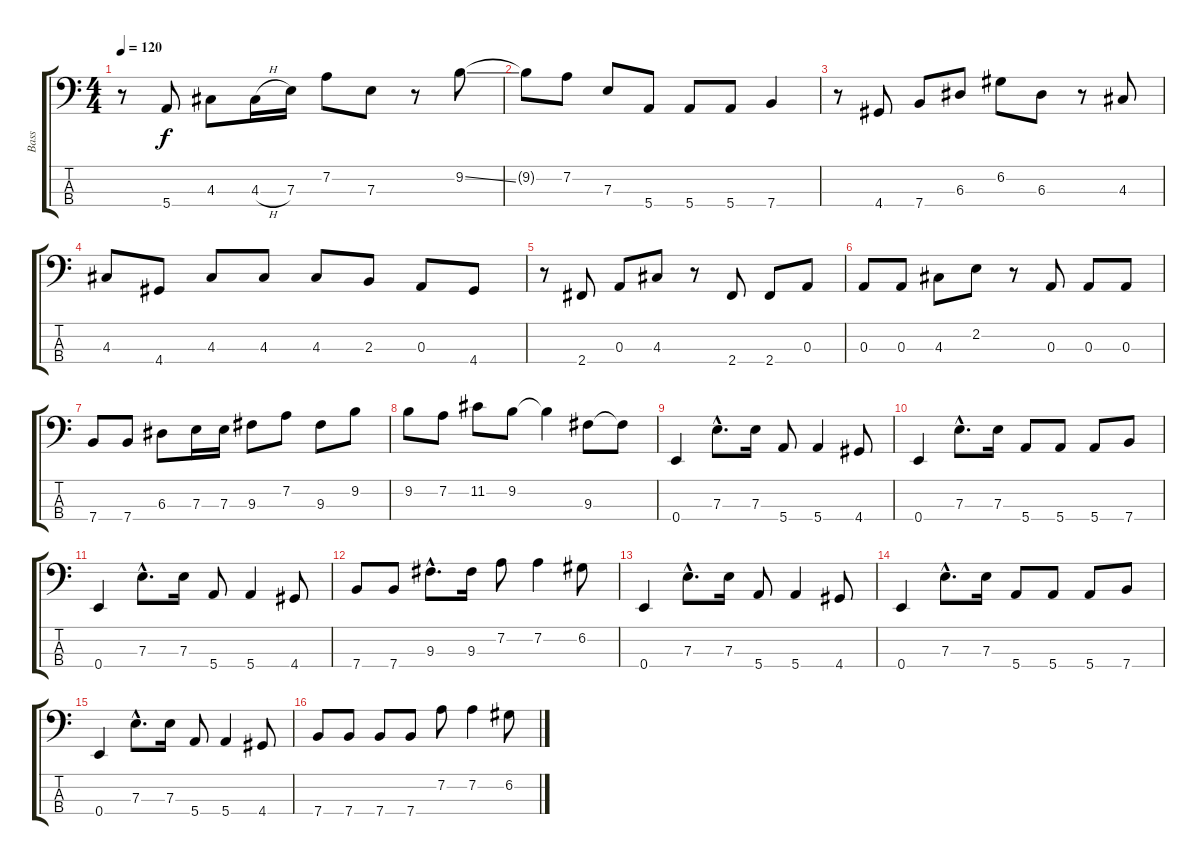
\track ("Bass" "Bass") {instrument electricbassfinger}
\staff {score tabs}
\tuning (G2 D2 A1 E1) {hide}
\ts (4 4)
\tempo 120
\clef f4
\ks c
r.8{dy f} 5.4.8 4.3.8 4.3{h}.16 7.3.16 7.2.8 7.3.8 r.8 9.2{ss}.8 |
9.2{t}.8 7.2.8 7.3.8 5.4.8 5.4.8 5.4.8 7.4.4 |
r.8 4.4.8 7.4.8 6.3.8 6.2.8 6.3.8 r.8 4.3.8 |
4.3.8 4.4.8 4.3.8 4.3.8 4.3.8 2.3.8 0.3.8 4.4.8 |
r.8 2.4.8 0.3.8 4.3.8 r.8 2.4.8 2.4.8 0.3.8 |
0.3.8 0.3.8 4.3.8 2.2.8 r.8 0.3.8 0.3.8 0.3.8 |
7.4.8 7.4.8 6.3.8 7.3.16 7.3.16 9.3.8 7.2.8 9.3.8 9.2.8 |
9.2.8 7.2.8 11.2.8 9.2.8 9.2{t}.4 9.3.8 9.3{t}.8 |
0.4.4 7.3{hac}.8{d} 7.3.16 5.4.8 5.4.4 4.4.8 |
0.4.4 7.3{hac}.8{d} 7.3.16 5.4.8 5.4.8 5.4.8 7.4.8 |
0.4.4 7.3{hac}.8{d} 7.3.16 5.4.8 5.4.4 4.4.8 |
7.4.8 7.4.8 9.3{hac}.8{d} 9.3.16 7.2.8 7.2.4 6.2.8 |
0.4.4 7.3{hac}.8{d} 7.3.16 5.4.8 5.4.4 4.4.8 |
0.4.4 7.3{hac}.8{d} 7.3.16 5.4.8 5.4.8 5.4.8 7.4.8 |
0.4.4 7.3{hac}.8{d} 7.3.16 5.4.8 5.4.4 4.4.8 |
7.4.8 7.4.8 7.4.8 7.4.8 7.2.8 7.2.4 6.2.8
